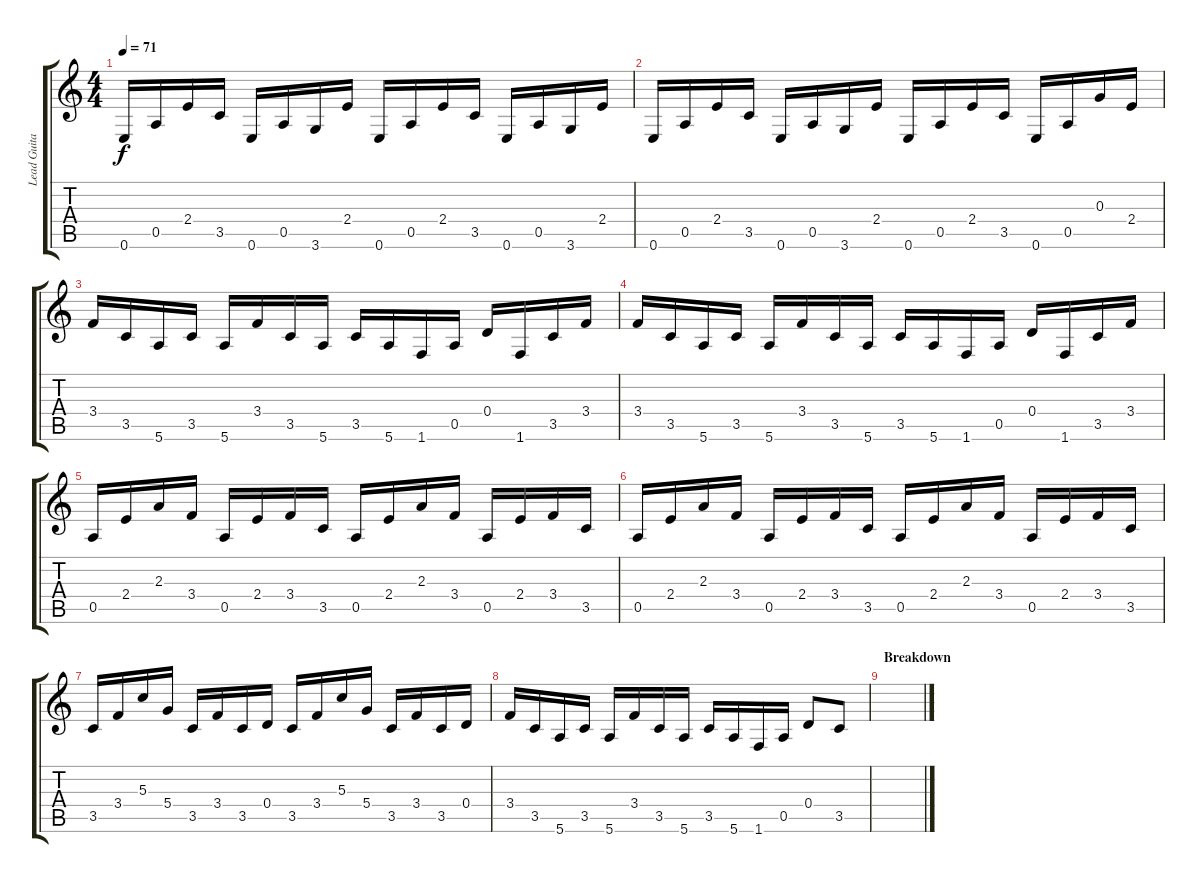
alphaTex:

\track ("Lead Guitar" "Lead Guita") {instrument acousticguitarsteel}
\staff {score tabs}
\tuning (E4 B3 G3 D3 A2 E2) {hide}
\ts (4 4)
\tempo 71
\clef g2
\ks c
0.6.16{dy f} 0.5.16 2.4.16 3.5.16 0.6.16 0.5.16 3.6.16 2.4.16 0.6.16 0.5.16 2.4.16 3.5.16 0.6.16 0.5.16 3.6.16 2.4.16 |
0.6.16 0.5.16 2.4.16 3.5.16 0.6.16 0.5.16 3.6.16 2.4.16 0.6.16 0.5.16 2.4.16 3.5.16 0.6.16 0.5.16 0.3.16 2.4.16 |
3.4.16{instrument electricguitarjazz} 3.5.16 5.6.16 3.5.16 5.6.16 3.4.16 3.5.16 5.6.16 3.5.16 5.6.16 1.6.16 0.5.16 0.4.16 1.6.16 3.5.16 3.4.16 |
3.4.16 3.5.16 5.6.16 3.5.16 5.6.16 3.4.16 3.5.16 5.6.16 3.5.16 5.6.16 1.6.16 0.5.16 0.4.16 1.6.16 3.5.16 3.4.16 |
0.5.16 2.4.16 2.3.16 3.4.16 0.5.16 2.4.16 3.4.16 3.5.16 0.5.16 2.4.16 2.3.16 3.4.16 0.5.16 2.4.16 3.4.16 3.5.16 |
0.5.16 2.4.16 2.3.16 3.4.16 0.5.16 2.4.16 3.4.16 3.5.16 0.5.16 2.4.16 2.3.16 3.4.16 0.5.16 2.4.16 3.4.16 3.5.16 |
3.5.16 3.4.16 5.3.16 5.4.16 3.5.16 3.4.16 3.5.16 0.4.16 3.5.16 3.4.16 5.3.16 5.4.16 3.5.16 3.4.16 3.5.16 0.4.16 |
3.4.16 3.5.16 5.6.16 3.5.16 5.6.16 3.4.16 3.5.16 5.6.16 3.5.16 5.6.16 1.6.16 0.5.16 0.4.8 3.5.8 |
\section ("" "Breakdown")
